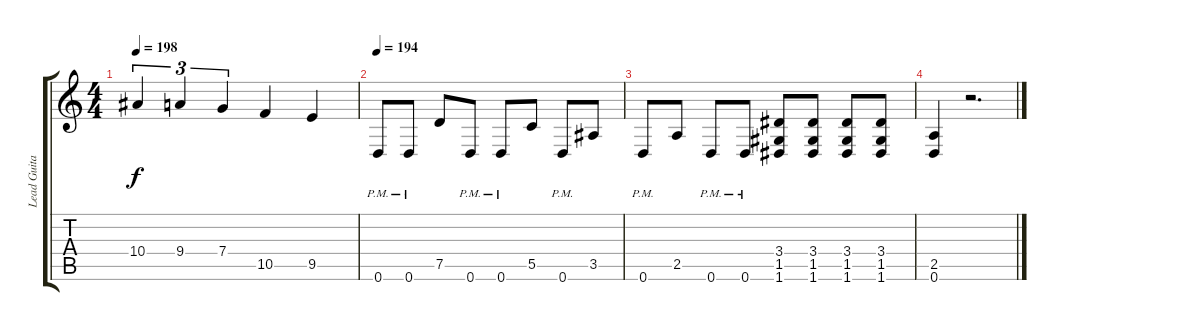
\track ("Lead Guitar" "Lead Guita") {instrument distortionguitar}
\staff {score tabs}
\tuning (D4 A3 F3 C3 G2 D2) {hide}
\ts (4 4)
\tempo 198
\clef g2
\ks c
10.4.4{tu (3 2) dy f} 9.4.4{tu (3 2)} 7.4.4{tu (3 2)} 10.5.4 9.5.4 |
\tempo 194
0.6{pm}.8 0.6{pm}.8 7.5.8 0.6{pm}.8 0.6{pm}.8 5.5.8 0.6{pm}.8 3.5.8 |
0.6{pm}.8 2.5.8 0.6{pm}.8 0.6{pm}.8 (3.4 1.5 1.6).8 (3.4 1.5 1.6).8 (3.4 1.5 1.6).8 (3.4 1.5 1.6).8 |
(2.5 0.6).4 r.2{d}
